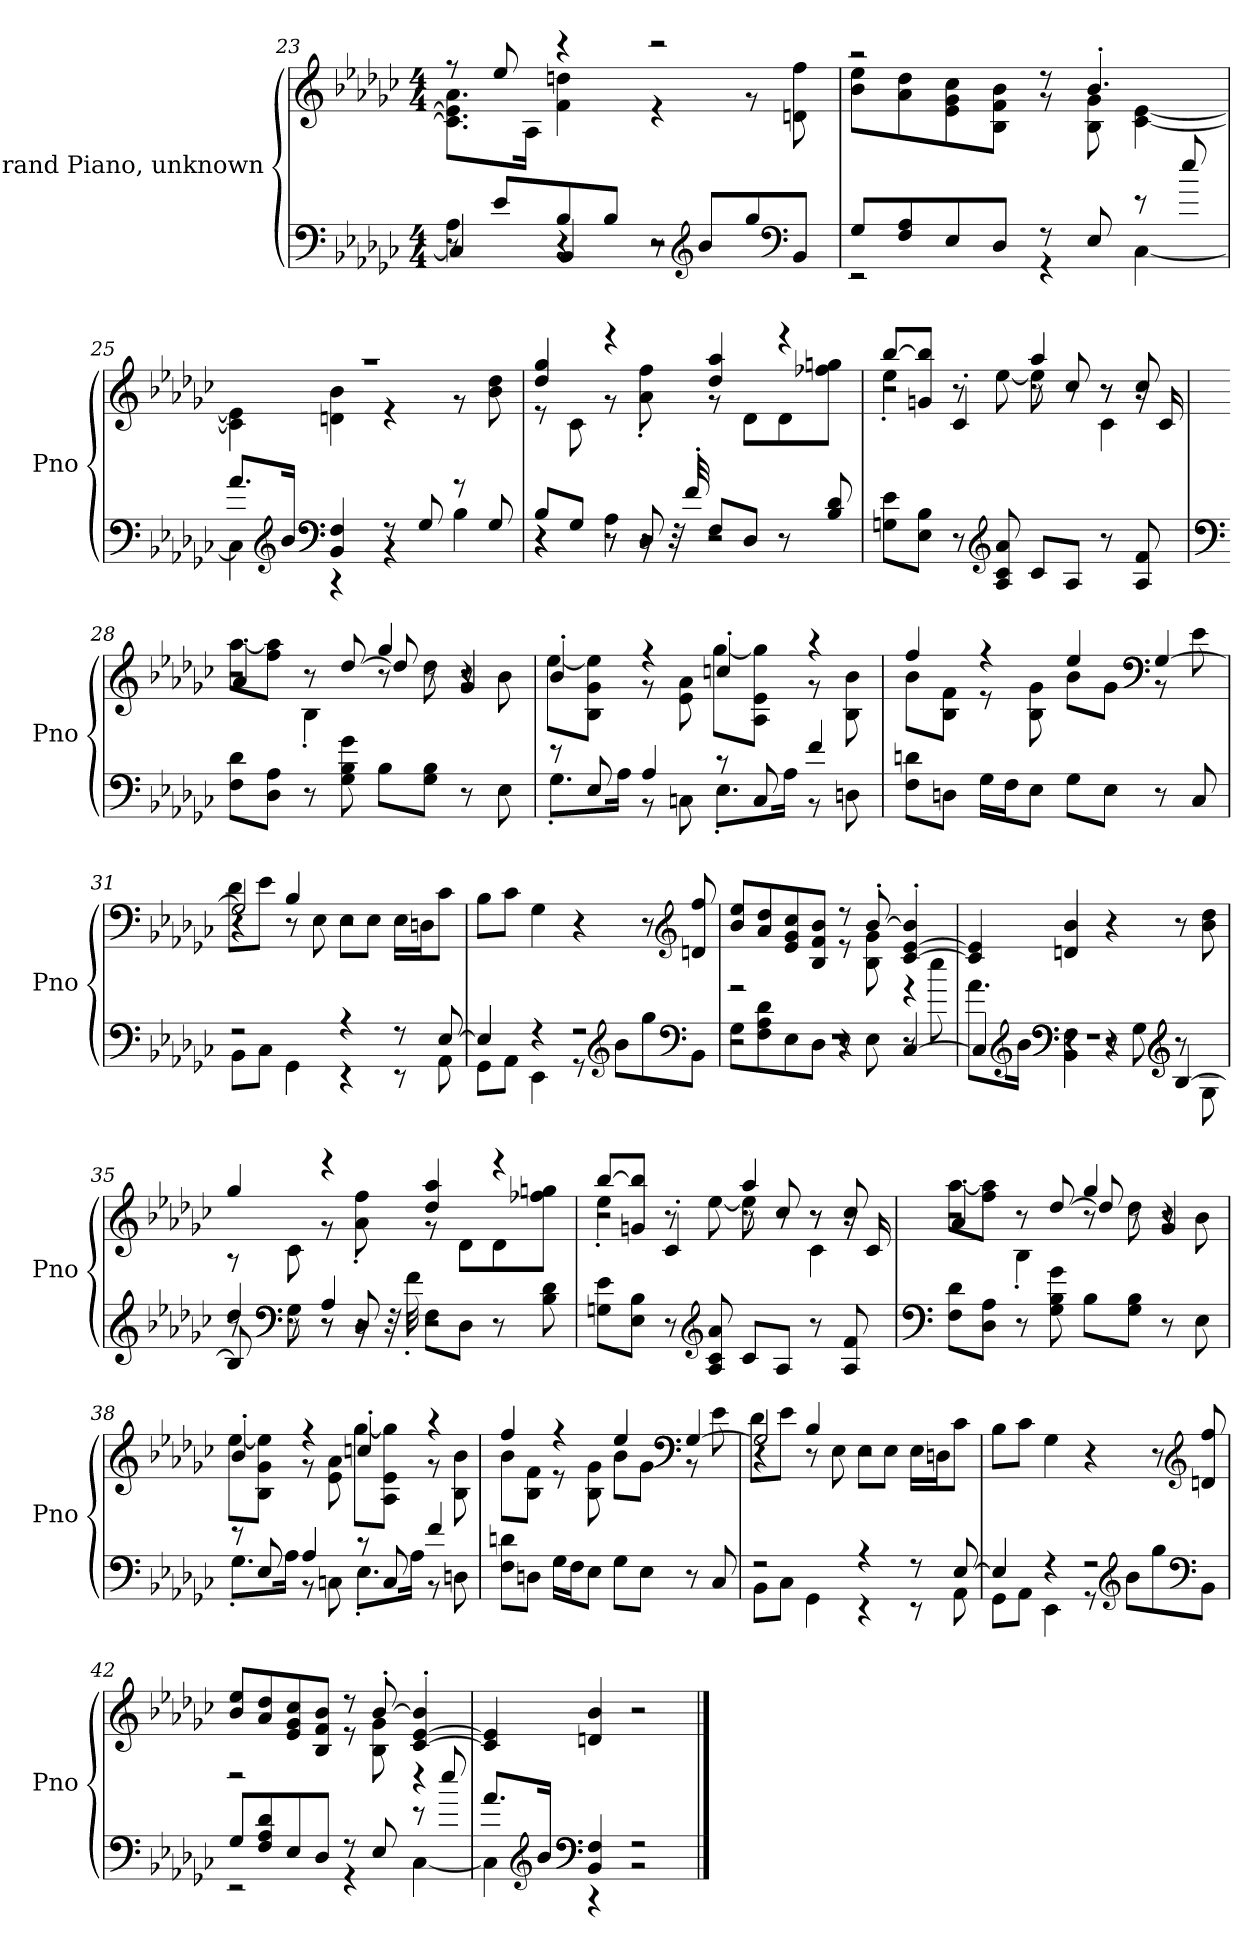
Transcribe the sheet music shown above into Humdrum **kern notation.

**kern	**kern
*part1	*part1
*staff2	*staff1
*I"Grand Piano, unknown	*
*I'Pno	*
*clefF4	*clefG2
*k[b-e-a-d-g-c-]	*k[b-e-a-d-g-c-]
*M4/4	*M4/4
=23	=23
*^	*^
*	*^	*	*
8r	4A-\	4C-/]	8r	8.c-\] 8.e-\] 8.a-\L
8e-/L	.	.	8ee-/	.
.	.	.	.	16A-\Jk
8B-/	4r	4BB-/	4r	4f\ 4ddn\
8B-/J	.	.	.	.
8r	2r	2r	2r	4r
*clefG2	*	*	*	*
8b-/L	.	.	.	.
8gg-/	.	.	.	8r
*clefF4	*	*	*	*
8BB-/J	.	.	.	8dn\ 8ff\
*	*v	*v	*	*
=24	=24	=24	=24
8G-/L	2r	2r	8b-\ 8ee-\L
8F/ 8A-/	.	.	8a-\ 8dd-\
8E-/	.	.	8e-\ 8g-\ 8cc-\
8D-/J	.	.	8B-\ 8f\ 8b-\J
8r	4r	8r	8r
8E-/	.	4.b-'/	8B-\ 8g-\
8r	[4C-\	.	[4c-\ [4e-\
8ee-/	.	.	.
!!LO:LB:g=z	!!
=25	=25	=25	=25
8.a-/L	4C-\]	1r	4c-\] 4e-\]
*clefG2	*	*	*
16b-/Jk	.	.	.
*clefF4	*	*	*
4BB-/ 4F/	4r	.	4dn\ 4b-\
8r	4r	.	4r
8G-/	.	.	.
8r	4B-\	.	8r
8G-/	.	.	8b-\ 8dd-\
=26	=26	=26	=26
*	*^	*	*
8B-/L	4r	4r	4dd-/ 4gg-/	8r
8G-/J	.	.	.	8c-\
8r	4A-\	8r	4r	8r
16r	.	8D-/	.	8a-\' 8ff\'
32r	.	.	.	.
32f'/	.	.	.	.
8F/L	2r	2r	4dd-/ 4aa-/	8r
8D-/J	.	.	.	8d-\L
8r	.	.	4r	8d-\
8B-/ 8d-/	.	.	.	8ff-X\ 8ggn\J
*v	*v	*v	*	*
=27	=27	=27
*	*	*^
8Gn\ 8e-\L	2r	4ee-'\	[8bb-/L
8E-\ 8B-\J	.	.	8gn/ 8bb-/]J
8r	.	8r	4c-'/
*clefG2	*	*	*
8A-/ 8c-/ 8a-/	.	[8ee-\	.
8c-/L	4aa-/	8ee-\]	8r
8A-/J	.	8r	8cc-/
8r	8r	4c-\	8r
8A-/ 8f/	8cc-/	.	16r
.	.	.	16c-/
!!LO:LB:g=z	!!	!!
=28	=28	=28	=28
*clefF4	*	*	*
8F\ 8d-\L	2r	[8aa-\L	4a-'/
8D-\ 8A-\J	.	8ff\ 8aa-\]J	.
8r	.	4B-'\	8r
8G-\ 8B-\ 8g-\	.	.	[8dd-/
8B-\L	4gg-/	8r	8dd-/]
8G-\ 8B-\J	.	8dd-\	8r
8r	4r	8r	4g-/
8E-\	.	8b-\	.
*	*	*v	*v
=29	=29	=29
*^	*	*
8r	8.G-'\L	4b-'/	[8ee-\L
8E-/	.	.	8B-\ 8g-\ 8ee-\]J
.	16A-\Jk	.	.
4A-/	8r	4r	8r
.	8Cn\	.	8e-\ 8a-\
8r	8.E-'\L	4ccn'/	[8gg-\L
8C/	.	.	8A-\ 8e-\ 8gg-\]J
.	16A-\Jk	.	.
4f/	8r	4r	8r
.	8Dn\	.	8B-\ 8b-\
*v	*v	*	*
=30	=30	=30
8F\ 8dn\L	4ff/	8b-\L
8Dn\J	.	8B-\ 8f\J
16G-\LL	4r	8r
16F\J	.	.
8E-\J	.	8B-\ 8g-\
8G-\L	4ee-/	8b-\L
8E-\J	.	8g-\J
*	*clefF4	*
8r	[4G-/	8r
8C-/	.	8e-\
!!LO:LB:g=z
=31	=31	=31
*^	*	*^
2r	8BB-\L	2G-/]	8d-\L	4r
.	8C-\J	.	8e-\J	.
.	4GG-\	.	8r	4B-/
.	.	.	8E-\	.
4r	4r	2r	8E-\L	2r
.	.	.	8E-\J	.
8r	8r	.	16E-\LL	.
.	.	.	16Dn\J	.
[8E-/	8AA-\	.	8c-\J	.
*	*	*v	*v	*v
=32	=32	=32
4E-/]	8GG-\L	8B-\L
.	8AA-\J	8c-\J
4r	4EE-\	4G-\
2r	8r	4r
*clefG2	*	*
.	8b-\L	.
.	8gg-\	8r
*clefF4	*	*clefG2
.	8BB-\J	8dn/ 8ff/
=33	=33	=33
*	*^	*^
1r	8G-\L	2r	8b-/ 8ee-/L	2r
.	8F\ 8A-\ 8d-\	.	8a-/ 8dd-/	.
.	8E-\	.	8e-/ 8g-/ 8cc-/	.
.	8D-\J	.	8B-/ 8f/ 8b-/J	.
.	8r	4r	8r	8r
.	8E-\	.	[8b-'/	8B-\ 8g-\
.	8r	[4C-/	[4c-/' [4e-/' 4b-/]'	4r
.	8ee-\	.	.	.
*	*	*	*v	*v
!!LO:LB:g=z
=34	=34	=34	=34
1r	8.a-\L	4C-/]	4c-/] 4e-/]
*clefG2	*	*	*
.	16b-\Jk	.	.
*clefF4	*	*	*
.	4BB-\ 4F\	4r	4dn/ 4b-/
.	8r	4r	4r
.	8G-\	.	.
*clefG2	*	*	*
.	8r	[4B-/	8r
.	8G-\	.	8b-\ 8dd-\
=35	=35	=35	=35
*	*	*	*^
4dd-/	8r	8B-/]	4gg-/	8r
*clefF4	*	*	*	*
.	8G-\	8r	.	8c-\
8r	8r	4A-/	4r	8r
8D-/	16r	.	.	8a-\' 8ff\'
.	32r	.	.	.
.	32f'\	.	.	.
2r	8F\L	2r	4dd-/ 4aa-/	8r
.	8D-\J	.	.	8d-\L
.	8r	.	4r	8d-\
.	8B-\ 8d-\	.	.	8ff-X\ 8ggn\J
*v	*v	*v	*	*
=36	=36	=36
*	*	*^
8Gn\ 8e-\L	2r	4ee-'\	[8bb-/L
8E-\ 8B-\J	.	.	8gn/ 8bb-/]J
8r	.	8r	4c-'/
*clefG2	*	*	*
8A-/ 8c-/ 8a-/	.	[8ee-\	.
8c-/L	4aa-/	8ee-\]	8r
8A-/J	.	8r	8cc-/
8r	8r	4c-\	8r
8A-/ 8f/	8cc-/	.	16r
.	.	.	16c-/
!!LO:PB:g=z	!!	!!
=37	=37	=37	=37
*clefF4	*	*	*
8F\ 8d-\L	2r	[8aa-\L	4a-'/
8D-\ 8A-\J	.	8ff\ 8aa-\]J	.
8r	.	4B-'\	8r
8G-\ 8B-\ 8g-\	.	.	[8dd-/
8B-\L	4gg-/	8r	8dd-/]
8G-\ 8B-\J	.	8dd-\	8r
8r	4r	8r	4g-/
8E-\	.	8b-\	.
*	*	*v	*v
=38	=38	=38
*^	*	*
8r	8.G-'\L	4b-'/	[8ee-\L
8E-/	.	.	8B-\ 8g-\ 8ee-\]J
.	16A-\Jk	.	.
4A-/	8r	4r	8r
.	8Cn\	.	8e-\ 8a-\
8r	8.E-'\L	4ccn'/	[8gg-\L
8C/	.	.	8A-\ 8e-\ 8gg-\]J
.	16A-\Jk	.	.
4f/	8r	4r	8r
.	8Dn\	.	8B-\ 8b-\
*v	*v	*	*
=39	=39	=39
8F\ 8dn\L	4ff/	8b-\L
8Dn\J	.	8B-\ 8f\J
16G-\LL	4r	8r
16F\J	.	.
8E-\J	.	8B-\ 8g-\
8G-\L	4ee-/	8b-\L
8E-\J	.	8g-\J
*	*clefF4	*
8r	[4G-/	8r
8C-/	.	8e-\
!!LO:LB:g=z
=40	=40	=40
*^	*	*^
2r	8BB-\L	2G-/]	8d-\L	4r
.	8C-\J	.	8e-\J	.
.	4GG-\	.	8r	4B-/
.	.	.	8E-\	.
4r	4r	2r	8E-\L	2r
.	.	.	8E-\J	.
8r	8r	.	16E-\LL	.
.	.	.	16Dn\J	.
[8E-/	8AA-\	.	8c-\J	.
*	*	*v	*v	*v
=41	=41	=41
4E-/]	8GG-\L	8B-\L
.	8AA-\J	8c-\J
4r	4EE-\	4G-\
2r	8r	4r
*clefG2	*	*
.	8b-\L	.
.	8gg-\	8r
*clefF4	*	*clefG2
.	8BB-\J	8dn/ 8ff/
=42	=42	=42
*	*	*^
8G-/L	2r	8b-/ 8ee-/L	2r
8F/ 8A-/ 8d-/	.	8a-/ 8dd-/	.
8E-/	.	8e-/ 8g-/ 8cc-/	.
8D-/J	.	8B-/ 8f/ 8b-/J	.
8r	4r	8r	8r
8E-/	.	[8b-'/	8B-\ 8g-\
8r	[4C-\	[4c-/' [4e-/' 4b-/]'	4r
8ee-/	.	.	.
*	*	*v	*v
=43	=43	=43
8.a-/L	4C-\]	4c-/] 4e-/]
*clefG2	*	*
16b-/Jk	.	.
*clefF4	*	*
4BB-/ 4F/	4r	4dn/ 4b-/
2r	2r	2r
*v	*v	*
==	==
*-	*-
